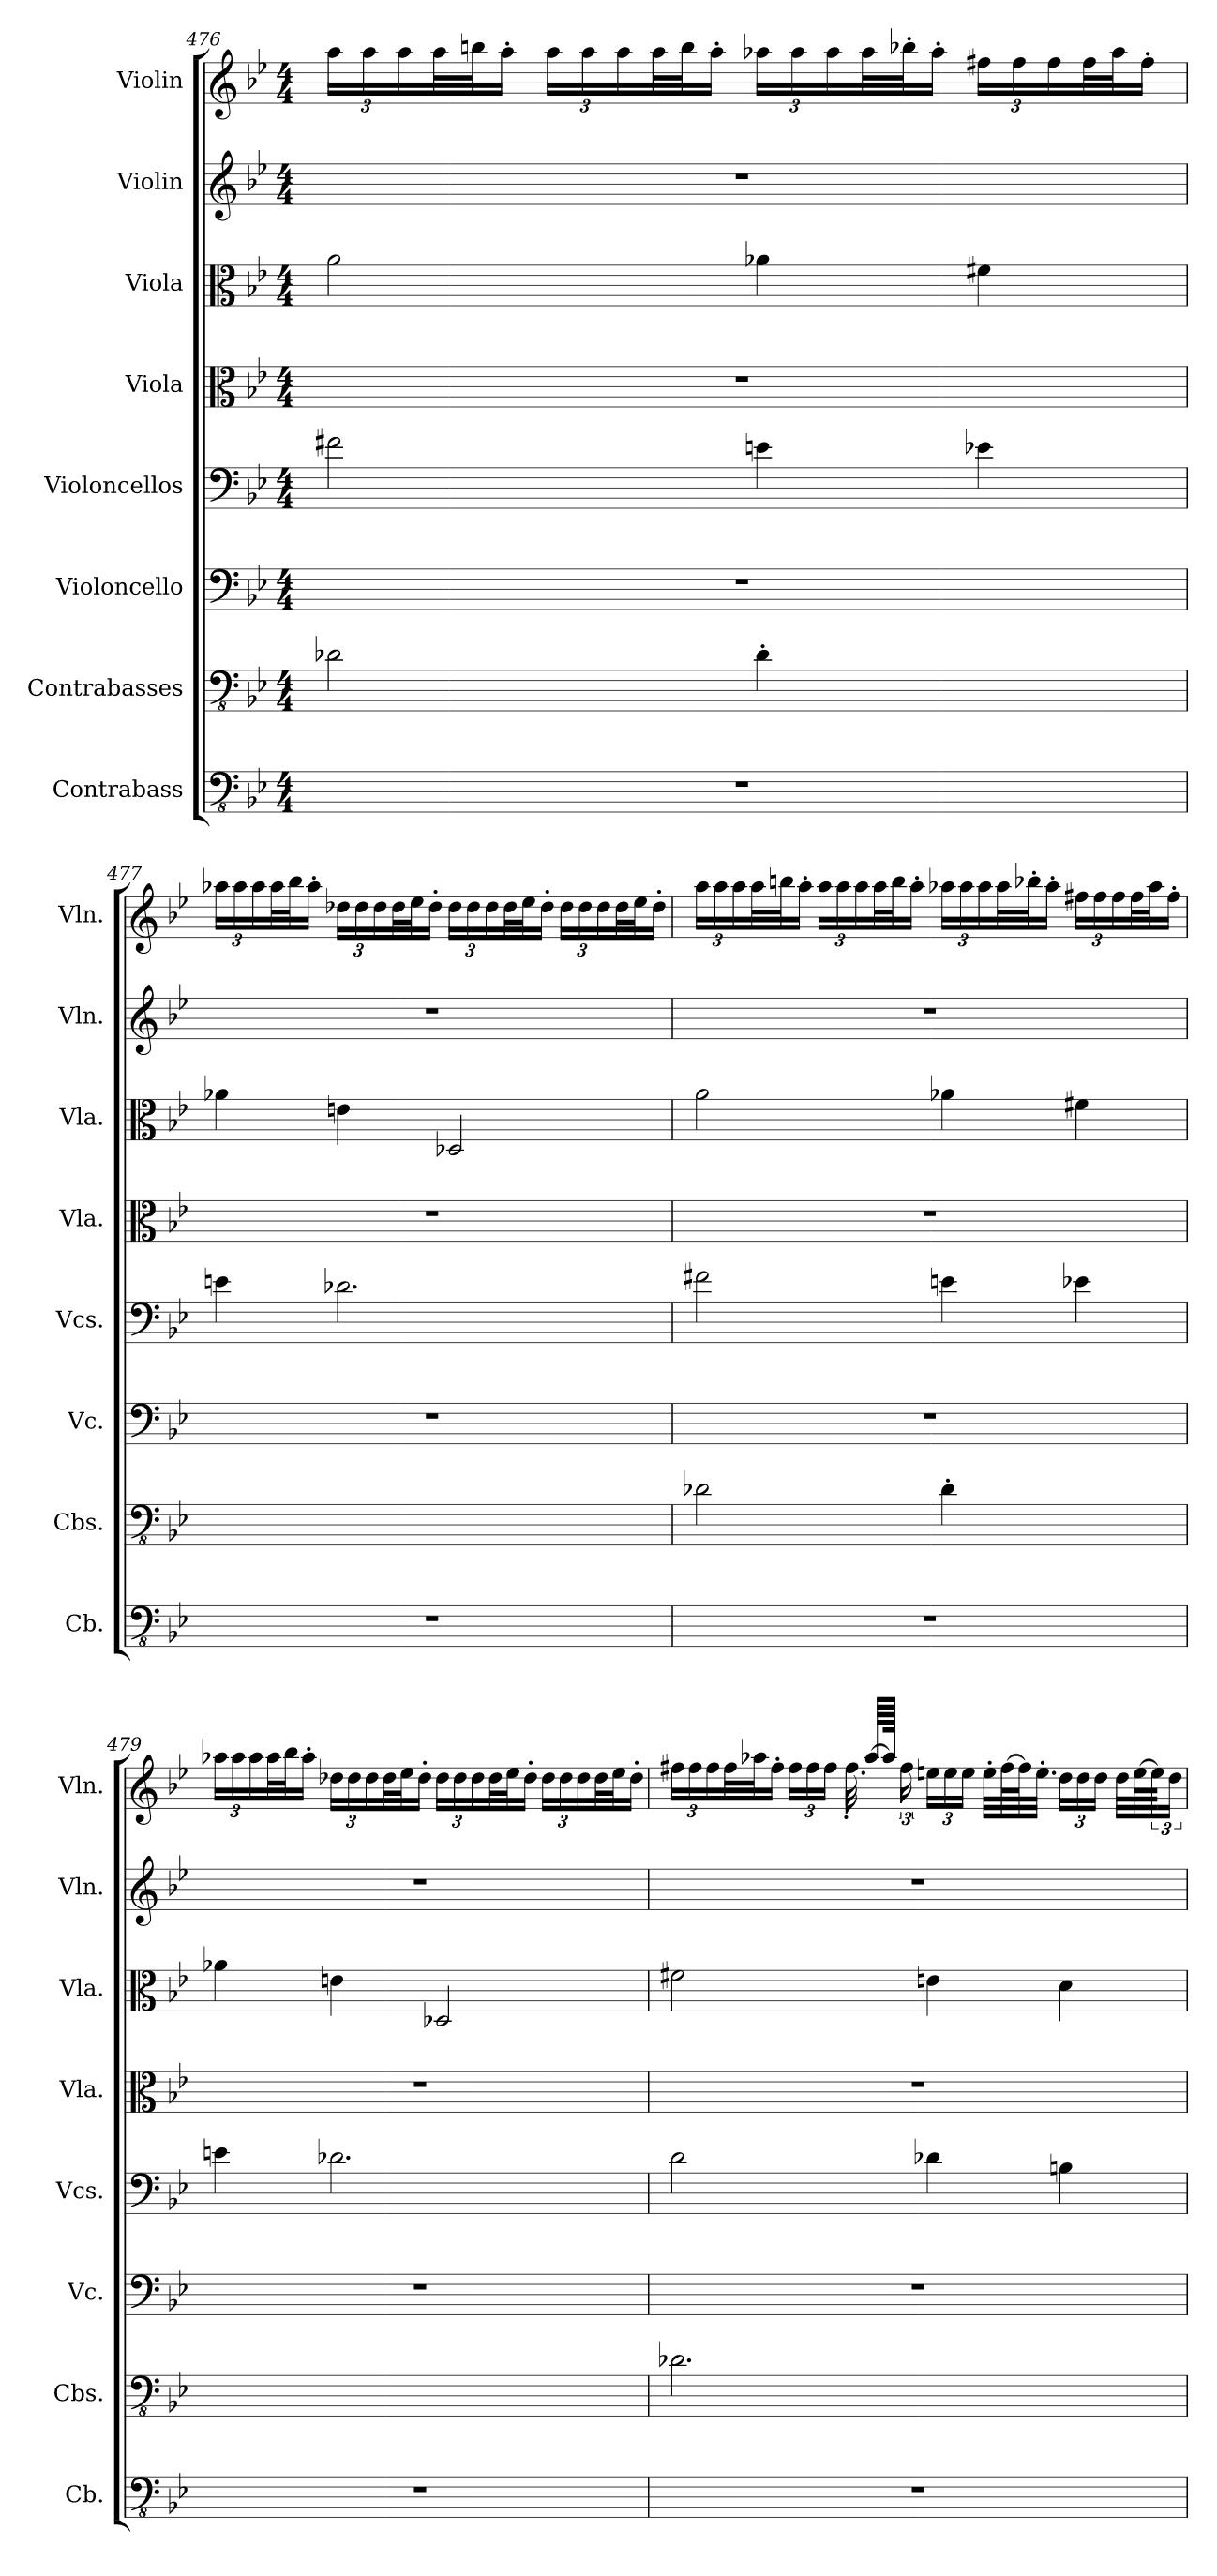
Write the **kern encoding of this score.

**kern	**kern	**kern	**kern	**kern	**kern	**kern	**kern
*part8	*part7	*part6	*part5	*part4	*part3	*part2	*part1
*staff8	*staff7	*staff6	*staff5	*staff4	*staff3	*staff2	*staff1
*I"Contrabass	*I"Contrabasses	*I"Violoncello	*I"Violoncellos	*I"Viola	*I"Viola	*I"Violin	*I"Violin
*I'Cb.	*I'Cbs.	*I'Vc.	*I'Vcs.	*I'Vla.	*I'Vla.	*I'Vln.	*I'Vln.
!!LO:PB:g=z
*clefFv4	*clefFv4	*clefF4	*clefF4	*clefC3	*clefC3	*clefG2	*clefG2
*ITrd7c12	*	*	*	*	*	*	*
*k[b-e-]	*k[b-e-]	*k[b-e-]	*k[b-e-]	*k[b-e-]	*k[b-e-]	*k[b-e-]	*k[b-e-]
*M4/4	*M4/4	*M4/4	*M4/4	*M4/4	*M4/4	*M4/4	*M4/4
*MM70	*MM70	*MM70	*MM70	*MM70	*MM70	*MM70	*MM70
*	*	*	*	*	*	*	*Xbrackettup
=476	=476	=476	=476	=476	=476	=476	=476
1r	2D-X\	1r	2f#X\	1r	2a\	1r	24aa\LL
.	.	.	.	.	.	.	24aa\
.	.	.	.	.	.	.	24aa\
.	.	.	.	.	.	.	32aa\L
.	.	.	.	.	.	.	32bbn\J
.	.	.	.	.	.	.	16aa'\JJ
.	.	.	.	.	.	.	24aa\LL
.	.	.	.	.	.	.	24aa\
.	.	.	.	.	.	.	24aa\
.	.	.	.	.	.	.	32aa\L
.	.	.	.	.	.	.	32bb\J
.	.	.	.	.	.	.	16aa'\JJ
.	4D-'\	.	4en\	.	4a-X\	.	24aa-X\LL
.	.	.	.	.	.	.	24aa-\
.	.	.	.	.	.	.	24aa-\
.	.	.	.	.	.	.	32aa-\L
.	.	.	.	.	.	.	32bb-X'\J
.	.	.	.	.	.	.	16aa-'\JJ
.	4ryy	.	4e-X\	.	4f#X\	.	24ff#X\LL
.	.	.	.	.	.	.	24ff#\
.	.	.	.	.	.	.	24ff#\
.	.	.	.	.	.	.	32ff#\L
.	.	.	.	.	.	.	32aa-\J
.	.	.	.	.	.	.	16ff#'\JJ
!!LO:PB:g=z
=477	=477	=477	=477	=477	=477	=477	=477
1r	1ryy	1r	4en\	1r	4a-X\	1r	24aa-X\LL
.	.	.	.	.	.	.	24aa-\
.	.	.	.	.	.	.	24aa-\
.	.	.	.	.	.	.	32aa-\L
.	.	.	.	.	.	.	32bb-\J
.	.	.	.	.	.	.	16aa-'\JJ
.	.	.	2.d-X\	.	4en\	.	24dd-X\LL
.	.	.	.	.	.	.	24dd-\
.	.	.	.	.	.	.	24dd-\
.	.	.	.	.	.	.	32dd-\L
.	.	.	.	.	.	.	32ee-\J
.	.	.	.	.	.	.	16dd-'\JJ
.	.	.	.	.	2D-X/	.	24dd-\LL
.	.	.	.	.	.	.	24dd-\
.	.	.	.	.	.	.	24dd-\
.	.	.	.	.	.	.	32dd-\L
.	.	.	.	.	.	.	32ee-\J
.	.	.	.	.	.	.	16dd-'\JJ
.	.	.	.	.	.	.	24dd-\LL
.	.	.	.	.	.	.	24dd-\
.	.	.	.	.	.	.	24dd-\
.	.	.	.	.	.	.	32dd-\L
.	.	.	.	.	.	.	32ee-\J
.	.	.	.	.	.	.	16dd-'\JJ
!!LO:PB:g=z
=478	=478	=478	=478	=478	=478	=478	=478
1r	2D-X\	1r	2f#X\	1r	2a\	1r	24aa\LL
.	.	.	.	.	.	.	24aa\
.	.	.	.	.	.	.	24aa\
.	.	.	.	.	.	.	32aa\L
.	.	.	.	.	.	.	32bbn\J
.	.	.	.	.	.	.	16aa'\JJ
.	.	.	.	.	.	.	24aa\LL
.	.	.	.	.	.	.	24aa\
.	.	.	.	.	.	.	24aa\
.	.	.	.	.	.	.	32aa\L
.	.	.	.	.	.	.	32bb\J
.	.	.	.	.	.	.	16aa'\JJ
.	4D-'\	.	4en\	.	4a-X\	.	24aa-X\LL
.	.	.	.	.	.	.	24aa-\
.	.	.	.	.	.	.	24aa-\
.	.	.	.	.	.	.	32aa-\L
.	.	.	.	.	.	.	32bb-X'\J
.	.	.	.	.	.	.	16aa-'\JJ
.	4ryy	.	4e-X\	.	4f#X\	.	24ff#X\LL
.	.	.	.	.	.	.	24ff#\
.	.	.	.	.	.	.	24ff#\
.	.	.	.	.	.	.	32ff#\L
.	.	.	.	.	.	.	32aa-\J
.	.	.	.	.	.	.	16ff#'\JJ
!!LO:PB:g=z
=479	=479	=479	=479	=479	=479	=479	=479
1r	1ryy	1r	4en\	1r	4a-X\	1r	24aa-X\LL
.	.	.	.	.	.	.	24aa-\
.	.	.	.	.	.	.	24aa-\
.	.	.	.	.	.	.	32aa-\L
.	.	.	.	.	.	.	32bb-\J
.	.	.	.	.	.	.	16aa-'\JJ
.	.	.	2.d-X\	.	4en\	.	24dd-X\LL
.	.	.	.	.	.	.	24dd-\
.	.	.	.	.	.	.	24dd-\
.	.	.	.	.	.	.	32dd-\L
.	.	.	.	.	.	.	32ee-\J
.	.	.	.	.	.	.	16dd-'\JJ
.	.	.	.	.	2D-X/	.	24dd-\LL
.	.	.	.	.	.	.	24dd-\
.	.	.	.	.	.	.	24dd-\
.	.	.	.	.	.	.	32dd-\L
.	.	.	.	.	.	.	32ee-\J
.	.	.	.	.	.	.	16dd-'\JJ
.	.	.	.	.	.	.	24dd-\LL
.	.	.	.	.	.	.	24dd-\
.	.	.	.	.	.	.	24dd-\
.	.	.	.	.	.	.	32dd-\L
.	.	.	.	.	.	.	32ee-\J
.	.	.	.	.	.	.	16dd-'\JJ
!!LO:PB:g=z
=480	=480	=480	=480	=480	=480	=480	=480
*	*	*	*	*	*	*	*^
1r	2.D-X\	1r	2d\	1r	2f#X\	1r	4ryy	24ff#X\LL
.	.	.	.	.	.	.	.	24ff#\
.	.	.	.	.	.	.	.	24ff#\
.	.	.	.	.	.	.	.	32ff#\L
.	.	.	.	.	.	.	.	32aa-X\J
.	.	.	.	.	.	.	.	16ff#'\JJ
.	.	.	.	.	.	.	8ryy	24ff#\LL
.	.	.	.	.	.	.	.	24ff#\
.	.	.	.	.	.	.	.	24ff#\JJ
.	.	.	.	.	.	.	32ryy	64ryy
.	.	.	.	.	.	.	.	32.ff#'\
.	.	.	.	.	.	.	64ryy	.
.	.	.	.	.	.	.	[64aa-/LLLL	.
*	*	*	*	*	*	*	*	*brackettup
.	.	.	.	.	.	.	128aa-/JJJJk]	48ryy
.	.	.	.	.	.	.	128ryy	.
.	.	.	.	.	.	.	64ryy	.
.	.	.	.	.	.	.	.	24ff#\
.	.	.	.	.	.	.	32ryy	.
*	*	*	*	*	*	*	*	*Xbrackettup
.	.	.	4d-X\	.	4en\	.	2ryy	24een\LL
.	.	.	.	.	.	.	.	24ee\
.	.	.	.	.	.	.	.	24ee\JJ
.	.	.	.	.	.	.	.	64ryy
.	.	.	.	.	.	.	.	32ee'\LLL
.	.	.	.	.	.	.	.	[64ff#\L
.	.	.	.	.	.	.	.	64ff#\J]
.	.	.	.	.	.	.	.	32.ee'\JJJ
.	4ryy	.	4Bn\	.	4d\	.	.	24dd\LL
.	.	.	.	.	.	.	.	24dd\
.	.	.	.	.	.	.	.	24dd\JJ
.	.	.	.	.	.	.	.	64ryy
.	.	.	.	.	.	.	.	32dd\LLL
.	.	.	.	.	.	.	.	[64ee\L
*	*	*	*	*	*	*	*	*brackettup
.	.	.	.	.	.	.	.	96ee\JJJJ]
.	.	.	.	.	.	.	.	96ryy
.	.	.	.	.	.	.	.	24dd\
*	*	*	*	*	*	*	*v	*v
=	=	=	=	=	=	=	=
*-	*-	*-	*-	*-	*-	*-	*-
